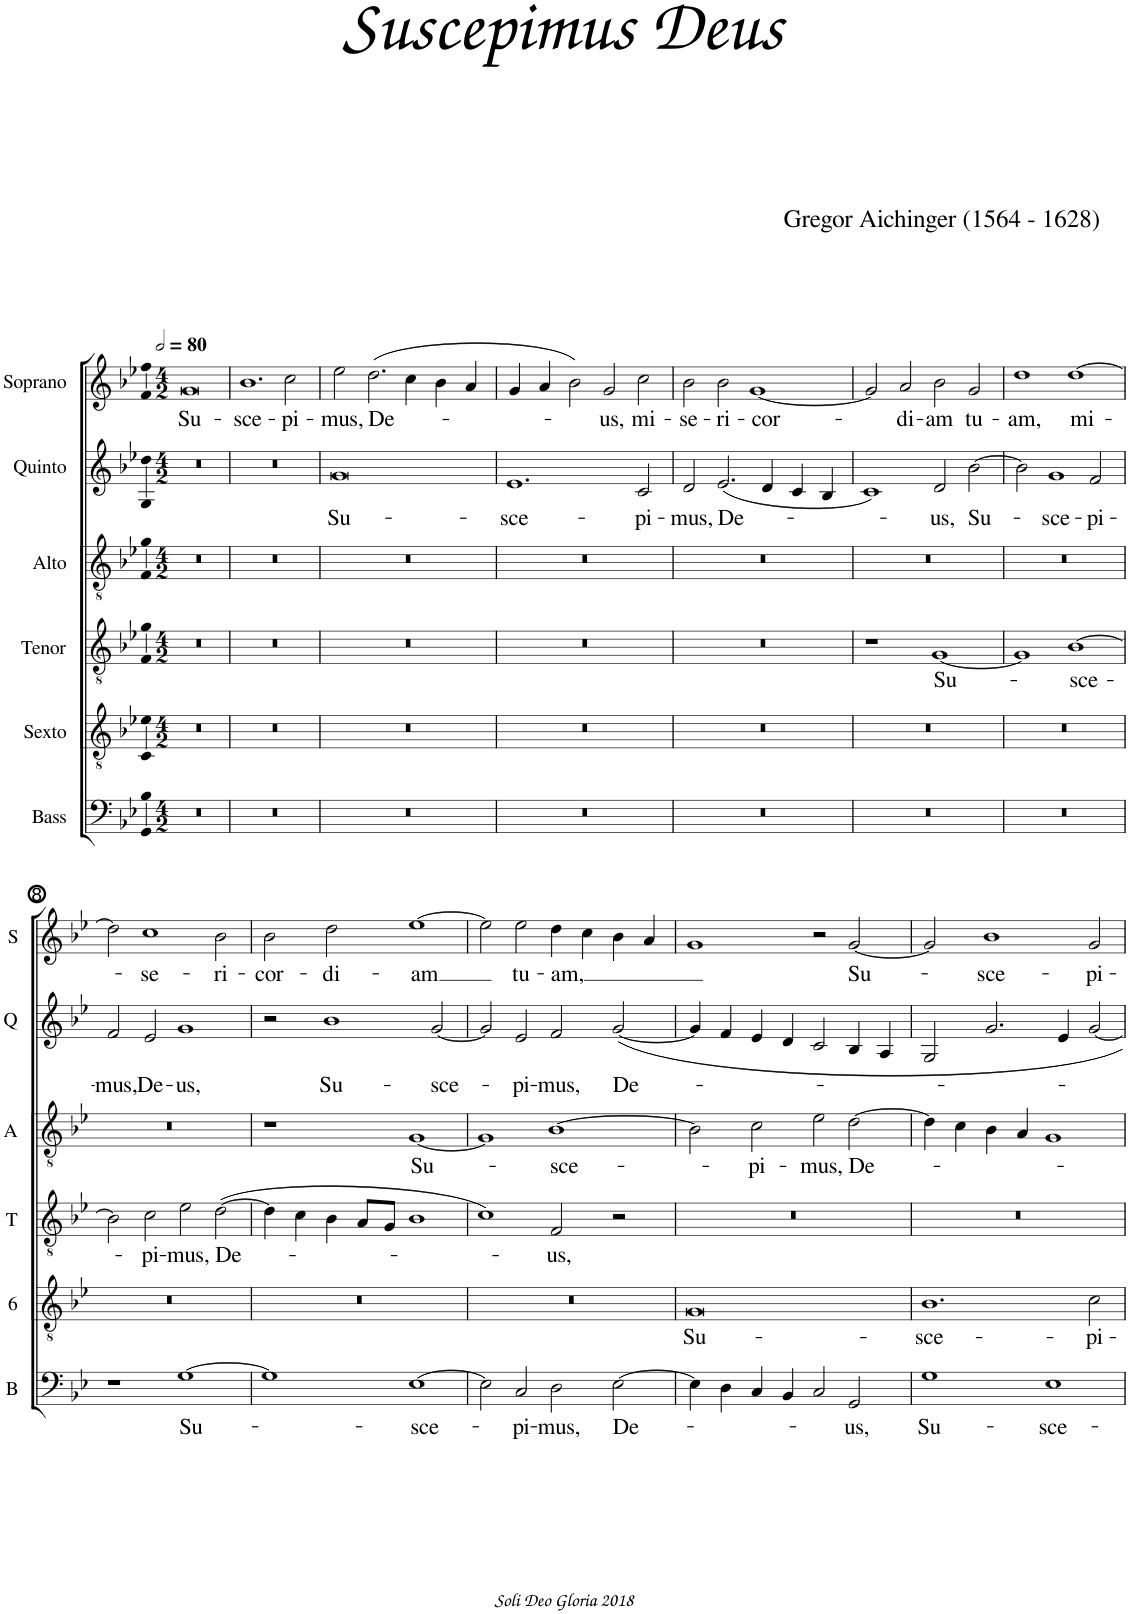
**kern	**text	**kern	**text	**kern	**text	**kern	**text	**kern	**text	**kern	**text
*part6	*part6	*part5	*part5	*part4	*part4	*part3	*part3	*part2	*part2	*part1	*part1
*staff6	*staff6	*staff5	*staff5	*staff4	*staff4	*staff3	*staff3	*staff2	*staff2	*staff1	*staff1
*I"Bass	*	*I"Sexto	*	*I"Tenor	*	*I"Alto	*	*I"Quinto	*	*I"Soprano	*
*I'B	*	*	*	*I'T	*	*I'A	*	*I'Q	*	*I'S	*
*clefF4	*	*clefGv2	*	*clefGv2	*	*clefGv2	*	*clefG2	*	*clefG2	*
*k[b-e-]	*	*k[b-e-]	*	*k[b-e-]	*	*k[b-e-]	*	*k[b-e-]	*	*k[b-e-]	*
*B-:	*	*B-:	*	*B-:	*	*B-:	*	*B-:	*	*B-:	*
*M4/2	*	*M4/2	*	*M4/2	*	*M4/2	*	*M4/2	*	*M4/2	*
*MM160	*	*MM160	*	*MM160	*	*MM160	*	*MM160	*	*MM160	*
=1	=1	=1	=1	=1	=1	=1	=1	=1	=1	=1	=1
!	!	!	!	!	!	!	!	!	!	!	!LO:LY:b
0r	.	0r	.	0r	.	0r	.	0r	.	0g	Su-
=2	=2	=2	=2	=2	=2	=2	=2	=2	=2	=2	=2
!	!	!	!	!	!	!	!	!	!	!	!LO:LY:b
0r	.	0r	.	0r	.	0r	.	0r	.	1.b-	-sce-
!	!	!	!	!	!	!	!	!	!	!	!LO:LY:b
.	.	.	.	.	.	.	.	.	.	2cc\	-pi-
=3	=3	=3	=3	=3	=3	=3	=3	=3	=3	=3	=3
!	!	!	!	!	!	!	!	!	!LO:LY:b	!	!LO:LY:b
0r	.	0r	.	0r	.	0r	.	0g	Su-	2ee-\	-mus,
!	!	!	!	!	!	!	!	!	!	!	!LO:LY:b
.	.	.	.	.	.	.	.	.	.	(2.dd\	De-
.	.	.	.	.	.	.	.	.	.	4cc\	.
.	.	.	.	.	.	.	.	.	.	4b-\	.
.	.	.	.	.	.	.	.	.	.	4a/	.
=4	=4	=4	=4	=4	=4	=4	=4	=4	=4	=4	=4
!	!	!	!	!	!	!	!	!	!LO:LY:b	!	!
0r	.	0r	.	0r	.	0r	.	1.e-	-sce-	4g/	.
.	.	.	.	.	.	.	.	.	.	4a/	.
.	.	.	.	.	.	.	.	.	.	2b-\)	.
!	!	!	!	!	!	!	!	!	!	!	!LO:LY:b
.	.	.	.	.	.	.	.	.	.	2g/	-us,
!	!	!	!	!	!	!	!	!	!LO:LY:b	!	!LO:LY:b
.	.	.	.	.	.	.	.	2c/	-pi-	2cc\	mi-
=5	=5	=5	=5	=5	=5	=5	=5	=5	=5	=5	=5
!	!	!	!	!	!	!	!	!	!LO:LY:b	!	!LO:LY:b
0r	.	0r	.	0r	.	0r	.	2d/	-mus,	2b-\	-se-
!	!	!	!	!	!	!	!	!	!LO:LY:b	!	!LO:LY:b
.	.	.	.	.	.	.	.	(2.e-/	De-	2b-\	-ri-
!	!	!	!	!	!	!	!	!	!	!	!LO:LY:b
.	.	.	.	.	.	.	.	.	.	[1g	-cor-
.	.	.	.	.	.	.	.	4d/	.	.	.
.	.	.	.	.	.	.	.	4c/	.	.	.
.	.	.	.	.	.	.	.	4B-/	.	.	.
=6	=6	=6	=6	=6	=6	=6	=6	=6	=6	=6	=6
0r	.	0r	.	1r	.	0r	.	1c)	.	2g/]	.
!	!	!	!	!	!	!	!	!	!	!	!LO:LY:b
.	.	.	.	.	.	.	.	.	.	2a/	-di-
!	!	!	!	!	!LO:LY:b	!	!	!	!LO:LY:b	!	!LO:LY:b
.	.	.	.	[1G	Su-	.	.	2d/	-us,	2b-\	-am
!	!	!	!	!	!	!	!	!	!LO:LY:b	!	!LO:LY:b
.	.	.	.	.	.	.	.	[2b-\	Su-	2g/	tu-
=7	=7	=7	=7	=7	=7	=7	=7	=7	=7	=7	=7
!	!	!	!	!	!	!	!	!	!	!	!LO:LY:b
0r	.	0r	.	1G]	.	0r	.	2b-\]	.	1dd	-am,
!	!	!	!	!	!	!	!	!	!LO:LY:b	!	!
.	.	.	.	.	.	.	.	1g	-sce-	.	.
!	!	!	!	!	!LO:LY:b	!	!	!	!	!	!LO:LY:b
.	.	.	.	[1B-	-sce-	.	.	.	.	[1dd	mi-
!	!	!	!	!	!	!	!	!	!LO:LY:b	!	!
.	.	.	.	.	.	.	.	2f/	-pi-	.	.
!!LO:LB:g=z
=8	=8	=8	=8	=8	=8	=8	=8	=8	=8	=8	=8
!	!	!	!	!	!	!	!	!	!LO:LY:b	!	!
1r	.	0r	.	2B-\]	.	0r	.	2f/	-mus,	2dd\]	.
!	!	!	!	!	!LO:LY:b	!	!	!	!LO:LY:b	!	!LO:LY:b
.	.	.	.	2c\	-pi-	.	.	2e-/	De-	1cc	-se-
!	!LO:LY:b	!	!	!	!LO:LY:b	!	!	!	!LO:LY:b	!	!
[1G	Su-	.	.	2e-\	-mus,	.	.	1g	-us,	.	.
!	!	!	!	!	!LO:LY:b	!	!	!	!	!	!LO:LY:b
.	.	.	.	([2d\	De-	.	.	.	.	2b-\	-ri-
=9	=9	=9	=9	=9	=9	=9	=9	=9	=9	=9	=9
!	!	!	!	!	!	!	!	!	!	!	!LO:LY:b
1G]	.	0r	.	4d\]	.	1r	.	2r	.	2b-\	-cor-
.	.	.	.	4c\	.	.	.	.	.	.	.
!	!	!	!	!	!	!	!	!	!LO:LY:b	!	!LO:LY:b
.	.	.	.	4B-\	.	.	.	1b-	Su-	2dd\	-di-
.	.	.	.	8A/L	.	.	.	.	.	.	.
.	.	.	.	8G/J	.	.	.	.	.	.	.
!	!LO:LY:b	!	!	!	!	!	!LO:LY:b	!	!	!	!LO:LY:b
[1E-	-sce-	.	.	1B-	.	[1G	Su-	.	.	[1ee-	-am
!	!	!	!	!	!	!	!	!	!LO:LY:b	!	!
.	.	.	.	.	.	.	.	[2g/	-sce-	.	.
=10	=10	=10	=10	=10	=10	=10	=10	=10	=10	=10	=10
2E-\]	.	0r	.	1c)	.	1G]	.	2g/]	.	2ee-\]	.
!	!LO:LY:b	!	!	!	!	!	!	!	!LO:LY:b	!	!LO:LY:b
2C/	-pi-	.	.	.	.	.	.	2e-/	-pi-	2ee-\	tu-
!	!LO:LY:b	!	!	!	!LO:LY:b	!	!LO:LY:b	!	!LO:LY:b	!	!LO:LY:b
2D\	-mus,	.	.	2F/	-us,	[1B-	-sce-	2f/	-mus,	4dd\	-am,
.	.	.	.	.	.	.	.	.	.	4cc\	.
!	!LO:LY:b	!	!	!	!	!	!	!	!LO:LY:b	!	!
[2E-\	De-	.	.	2r	.	.	.	[2g/	De-	4b-\	.
.	.	.	.	.	.	.	.	.	.	4a/	.
=11	=11	=11	=11	=11	=11	=11	=11	=11	=11	=11	=11
!	!	!	!LO:LY:b	!	!	!	!	!	!	!	!
4E-\]	.	0G	Su-	0r	.	2B-\]	.	4g/]	.	1g	.
4D\	.	.	.	.	.	.	.	4f/	.	.	.
!	!	!	!	!	!	!	!LO:LY:b	!	!	!	!
4C/	.	.	.	.	.	2c\	-pi-	4e-/	.	.	.
4BB-/	.	.	.	.	.	.	.	4d/	.	.	.
!	!	!	!	!	!	!	!LO:LY:b	!	!	!	!
2C/	.	.	.	.	.	2e-\	-mus,	2c/	.	2r	.
!	!LO:LY:b	!	!	!	!	!	!LO:LY:b	!	!	!	!LO:LY:b
2GG/	-us,	.	.	.	.	[2d\	De-	4B-/	.	[2g/	Su-
.	.	.	.	.	.	.	.	4A/	.	.	.
=12	=12	=12	=12	=12	=12	=12	=12	=12	=12	=12	=12
!	!LO:LY:b	!	!LO:LY:b	!	!	!	!	!	!	!	!
1G	Su-	1.B-	-sce-	0r	.	4d\]	.	2G/	.	2g/]	.
.	.	.	.	.	.	4c\	.	.	.	.	.
!	!	!	!	!	!	!	!	!	!	!	!LO:LY:b
.	.	.	.	.	.	4B-\	.	2.g/	.	1b-	-sce-
.	.	.	.	.	.	4A/	.	.	.	.	.
!	!LO:LY:b	!	!	!	!	!	!	!	!	!	!
1E-	-sce-	.	.	.	.	1G	.	.	.	.	.
.	.	.	.	.	.	.	.	4e-/	.	.	.
!	!	!	!LO:LY:b	!	!	!	!	!	!	!	!LO:LY:b
.	.	2c\	-pi-	.	.	.	.	[2g/	.	2g/	-pi-
=	=	=	=	=	=	=	=	=	=	=	=
*-	*-	*-	*-	*-	*-	*-	*-	*-	*-	*-	*-
